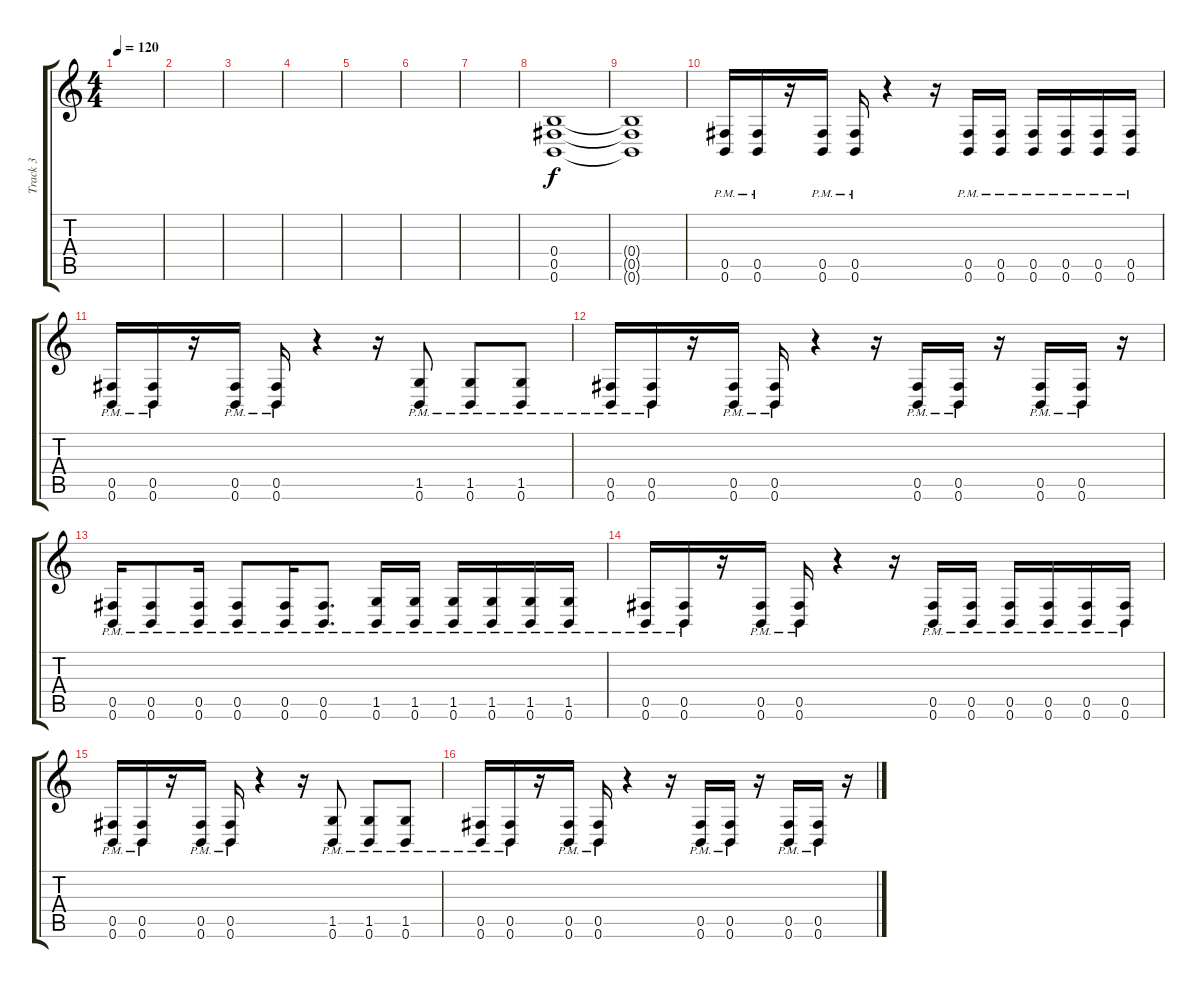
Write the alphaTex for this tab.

\track ("Track 3" "Track 3") {instrument distortionguitar}
\staff {score tabs}
\tuning (Db4 Ab3 E3 B2 Gb2 B1) {hide}
\ts (4 4)
\tempo 120
\clef g2
\ks c
|
|
|
|
|
|
|
(0.4 0.5 0.6).1 |
(0.4{t} 0.5{t} 0.6{t}).1 |
(0.5{pm} 0.6{pm}).16 (0.5{pm} 0.6{pm}).16 r.16 (0.5{pm} 0.6{pm}).16 (0.5{pm} 0.6{pm}).16 r.4 r.16 (0.5{pm} 0.6{pm}).16 (0.5{pm} 0.6{pm}).16 (0.5{pm} 0.6{pm}).16 (0.5{pm} 0.6{pm}).16 (0.5{pm} 0.6{pm}).16 (0.5{pm} 0.6{pm}).16 |
(0.5{pm} 0.6{pm}).16 (0.5{pm} 0.6{pm}).16 r.16 (0.5{pm} 0.6{pm}).16 (0.5{pm} 0.6{pm}).16 r.4 r.16 (1.5{pm} 0.6{pm}).8 (1.5{pm} 0.6{pm}).8 (1.5{pm} 0.6{pm}).8 |
(0.5{pm} 0.6{pm}).16 (0.5{pm} 0.6{pm}).16 r.16 (0.5{pm} 0.6{pm}).16 (0.5{pm} 0.6{pm}).16 r.4 r.16 (0.5{pm} 0.6{pm}).16 (0.5{pm} 0.6{pm}).16 r.16 (0.5{pm} 0.6{pm}).16 (0.5{pm} 0.6{pm}).16 r.16 |
(0.5{pm} 0.6{pm}).16 (0.5{pm} 0.6{pm}).8 (0.5{pm} 0.6{pm}).16 (0.5{pm} 0.6{pm}).8 (0.5{pm} 0.6{pm}).16 (0.5{pm} 0.6{pm}).8{d} (1.5{pm} 0.6{pm}).16 (1.5{pm} 0.6{pm}).16 (1.5{pm} 0.6{pm}).16 (1.5{pm} 0.6{pm}).16 (1.5{pm} 0.6{pm}).16 (1.5{pm} 0.6{pm}).16 |
(0.5{pm} 0.6{pm}).16 (0.5{pm} 0.6{pm}).16 r.16 (0.5{pm} 0.6{pm}).16 (0.5{pm} 0.6{pm}).16 r.4 r.16 (0.5{pm} 0.6{pm}).16 (0.5{pm} 0.6{pm}).16 (0.5{pm} 0.6{pm}).16 (0.5{pm} 0.6{pm}).16 (0.5{pm} 0.6{pm}).16 (0.5{pm} 0.6{pm}).16 |
(0.5{pm} 0.6{pm}).16 (0.5{pm} 0.6{pm}).16 r.16 (0.5{pm} 0.6{pm}).16 (0.5{pm} 0.6{pm}).16 r.4 r.16 (1.5{pm} 0.6{pm}).8 (1.5{pm} 0.6{pm}).8 (1.5{pm} 0.6{pm}).8 |
(0.5{pm} 0.6{pm}).16 (0.5{pm} 0.6{pm}).16 r.16 (0.5{pm} 0.6{pm}).16 (0.5{pm} 0.6{pm}).16 r.4 r.16 (0.5{pm} 0.6{pm}).16 (0.5{pm} 0.6{pm}).16 r.16 (0.5{pm} 0.6{pm}).16 (0.5{pm} 0.6{pm}).16 r.16
